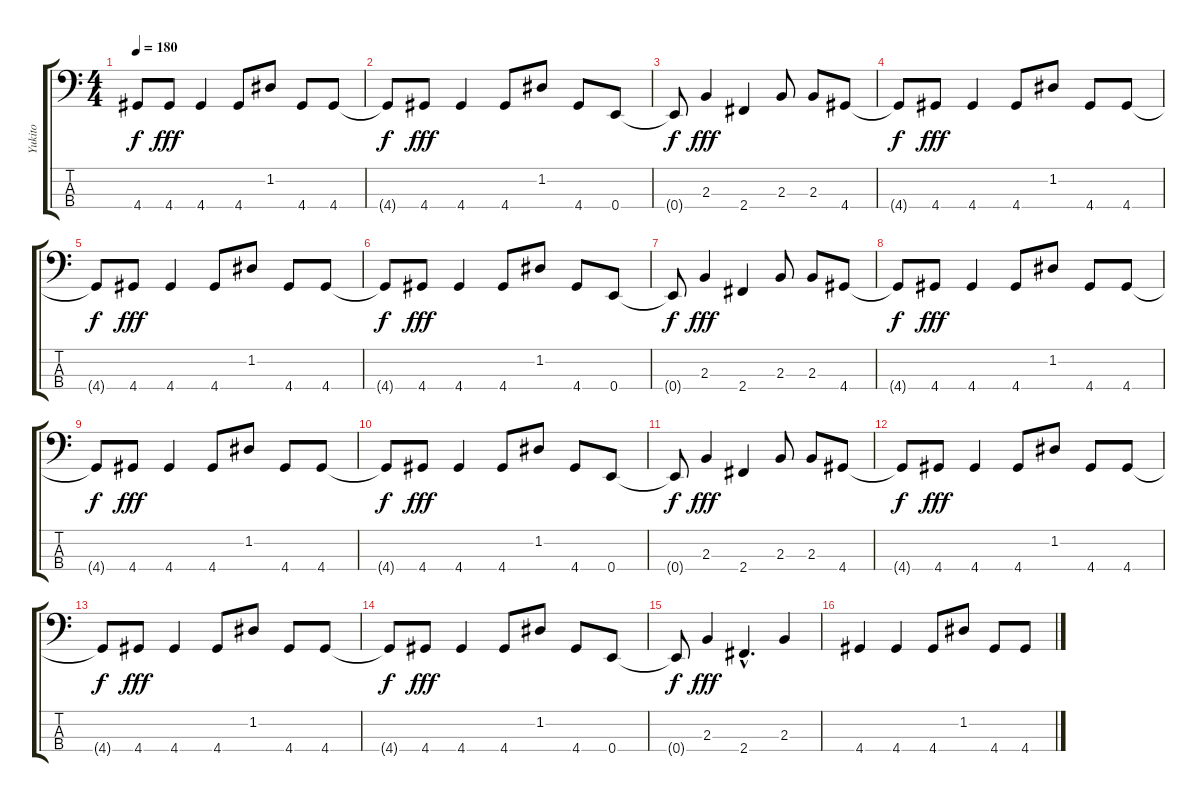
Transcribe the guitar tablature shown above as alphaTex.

\track ("Yukito" "Yukito") {instrument electricbasspick}
\staff {score tabs}
\tuning (G2 D2 A1 E1) {hide}
\ts (4 4)
\tempo 180
\clef f4
\ks c
4.4{t}.8{dy f} 4.4.8{dy fff} 4.4.4 4.4.8 1.2.8 4.4.8 4.4.8 |
4.4{t}.8{dy f} 4.4.8{dy fff} 4.4.4 4.4.8 1.2.8 4.4.8 0.4.8 |
0.4{t}.8{dy f} 2.3.4{dy fff} 2.4.4 2.3.8 2.3.8 4.4.8 |
4.4{t}.8{dy f} 4.4.8{dy fff} 4.4.4 4.4.8 1.2.8 4.4.8 4.4.8 |
4.4{t}.8{dy f} 4.4.8{dy fff} 4.4.4 4.4.8 1.2.8 4.4.8 4.4.8 |
4.4{t}.8{dy f} 4.4.8{dy fff} 4.4.4 4.4.8 1.2.8 4.4.8 0.4.8 |
0.4{t}.8{dy f} 2.3.4{dy fff} 2.4.4 2.3.8 2.3.8 4.4.8 |
4.4{t}.8{dy f} 4.4.8{dy fff} 4.4.4 4.4.8 1.2.8 4.4.8 4.4.8 |
4.4{t}.8{dy f} 4.4.8{dy fff} 4.4.4 4.4.8 1.2.8 4.4.8 4.4.8 |
4.4{t}.8{dy f} 4.4.8{dy fff} 4.4.4 4.4.8 1.2.8 4.4.8 0.4.8 |
0.4{t}.8{dy f} 2.3.4{dy fff} 2.4.4 2.3.8 2.3.8 4.4.8 |
4.4{t}.8{dy f} 4.4.8{dy fff} 4.4.4 4.4.8 1.2.8 4.4.8 4.4.8 |
4.4{t}.8{dy f} 4.4.8{dy fff} 4.4.4 4.4.8 1.2.8 4.4.8 4.4.8 |
4.4{t}.8{dy f} 4.4.8{dy fff} 4.4.4 4.4.8 1.2.8 4.4.8 0.4.8 |
0.4{t}.8{dy f} 2.3.4{dy fff} 2.4{hac}.4{d} 2.3.4 |
4.4.4 4.4.4 4.4.8 1.2.8 4.4.8 4.4.8
